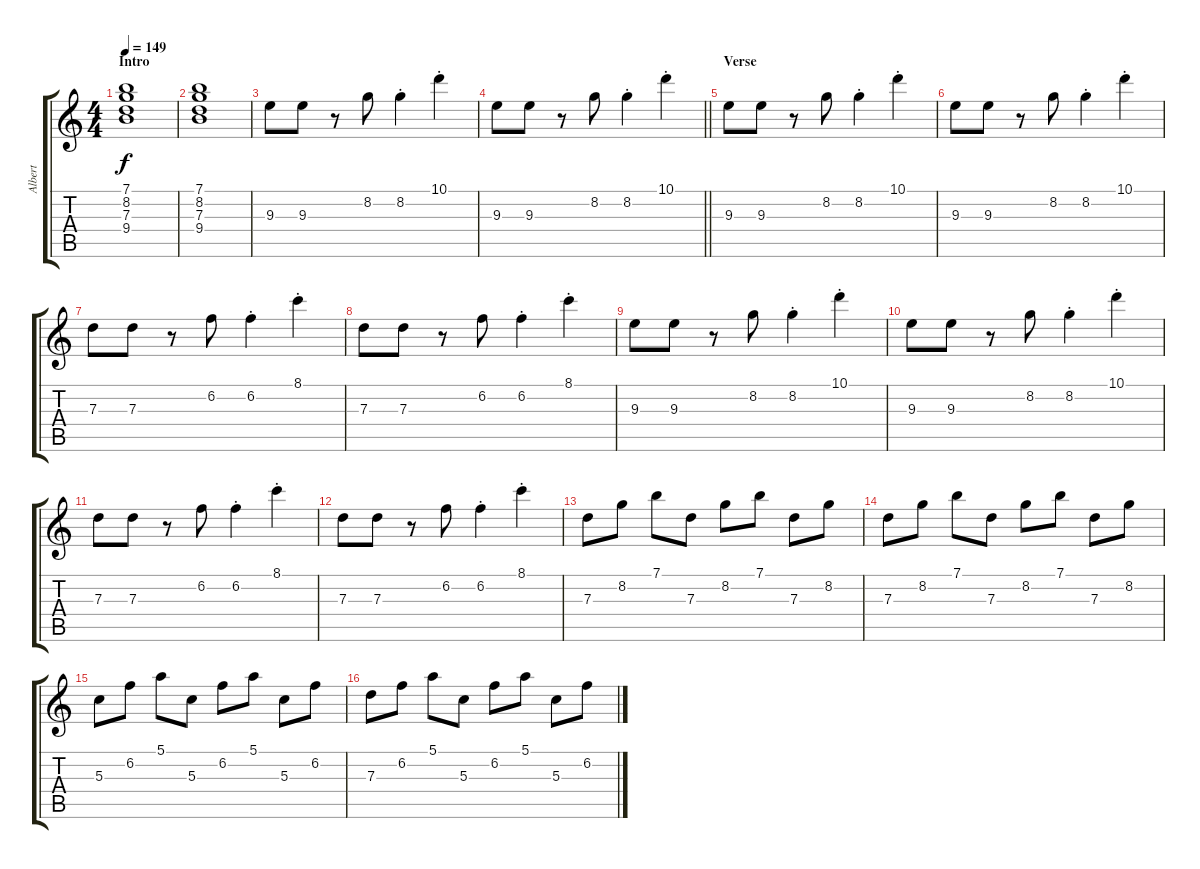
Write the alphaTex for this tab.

\track ("Albert" "Albert") {instrument distortionguitar}
\staff {score tabs}
\tuning (E4 B3 G3 D3 A2 E2) {hide}
\ts (4 4)
\section ("" "Intro")
\tempo 149
\clef g2
\ks c
(7.1 8.2 7.3 9.4).1{dy f instrument distortionguitar} |
(7.1 8.2 7.3 9.4).1 |
9.3.8 9.3.8 r.8 8.2.8 8.2{st}.4 10.1{st}.4 |
\barLineRight lightlight
9.3.8 9.3.8 r.8 8.2.8 8.2{st}.4 10.1{st}.4 |
\section ("" "Verse")
9.3.8 9.3.8 r.8 8.2.8 8.2{st}.4 10.1{st}.4 |
9.3.8 9.3.8 r.8 8.2.8 8.2{st}.4 10.1{st}.4 |
7.3.8 7.3.8 r.8 6.2.8 6.2{st}.4 8.1{st}.4 |
7.3.8 7.3.8 r.8 6.2.8 6.2{st}.4 8.1{st}.4 |
9.3.8 9.3.8 r.8 8.2.8 8.2{st}.4 10.1{st}.4 |
9.3.8 9.3.8 r.8 8.2.8 8.2{st}.4 10.1{st}.4 |
7.3.8 7.3.8 r.8 6.2.8 6.2{st}.4 8.1{st}.4 |
7.3.8 7.3.8 r.8 6.2.8 6.2{st}.4 8.1{st}.4 |
7.3.8 8.2.8 7.1.8 7.3.8 8.2.8 7.1.8 7.3.8 8.2.8 |
7.3.8 8.2.8 7.1.8 7.3.8 8.2.8 7.1.8 7.3.8 8.2.8 |
5.3.8 6.2.8 5.1.8 5.3.8 6.2.8 5.1.8 5.3.8 6.2.8 |
7.3.8 6.2.8 5.1.8 5.3.8 6.2.8 5.1.8 5.3.8 6.2.8
